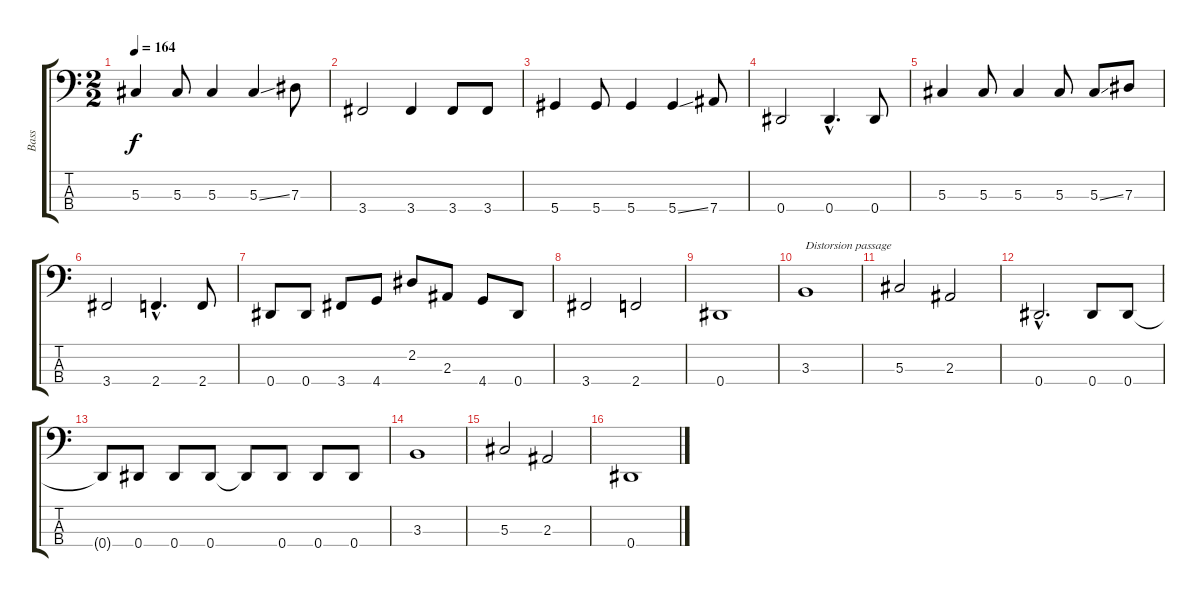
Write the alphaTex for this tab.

\track ("Bass" "Bass") {instrument electricbassfinger}
\staff {score tabs}
\tuning (Gb2 Db2 Ab1 Eb1) {hide}
\ts (2 2)
\tempo 164
\clef f4
\ks c
5.3.4{dy f} 5.3.8 5.3.4 5.3{ss}.4 7.3.8 |
3.4.2 3.4.4 3.4.8 3.4.8 |
5.4.4 5.4.8 5.4.4 5.4{ss}.4 7.4.8 |
0.4.2 0.4{hac}.4{d} 0.4.8 |
5.3.4 5.3.8 5.3.4 5.3.8 5.3{ss}.8 7.3.8 |
3.4.2 2.4{hac}.4{d} 2.4.8 |
0.4.8 0.4.8 3.4.8 4.4.8 2.2.8 2.3.8 4.4.8 0.4.8 |
3.4.2 2.4.2 |
0.4.1 |
3.3.1{txt "Distorsion passage"} |
5.3.2 2.3.2 |
0.4{hac}.2{d} 0.4.8 0.4.8 |
0.4{t}.8 0.4.8 0.4.8 0.4.8 0.4{t}.8 0.4.8 0.4.8 0.4.8 |
3.3.1 |
5.3.2 2.3.2 |
0.4.1
